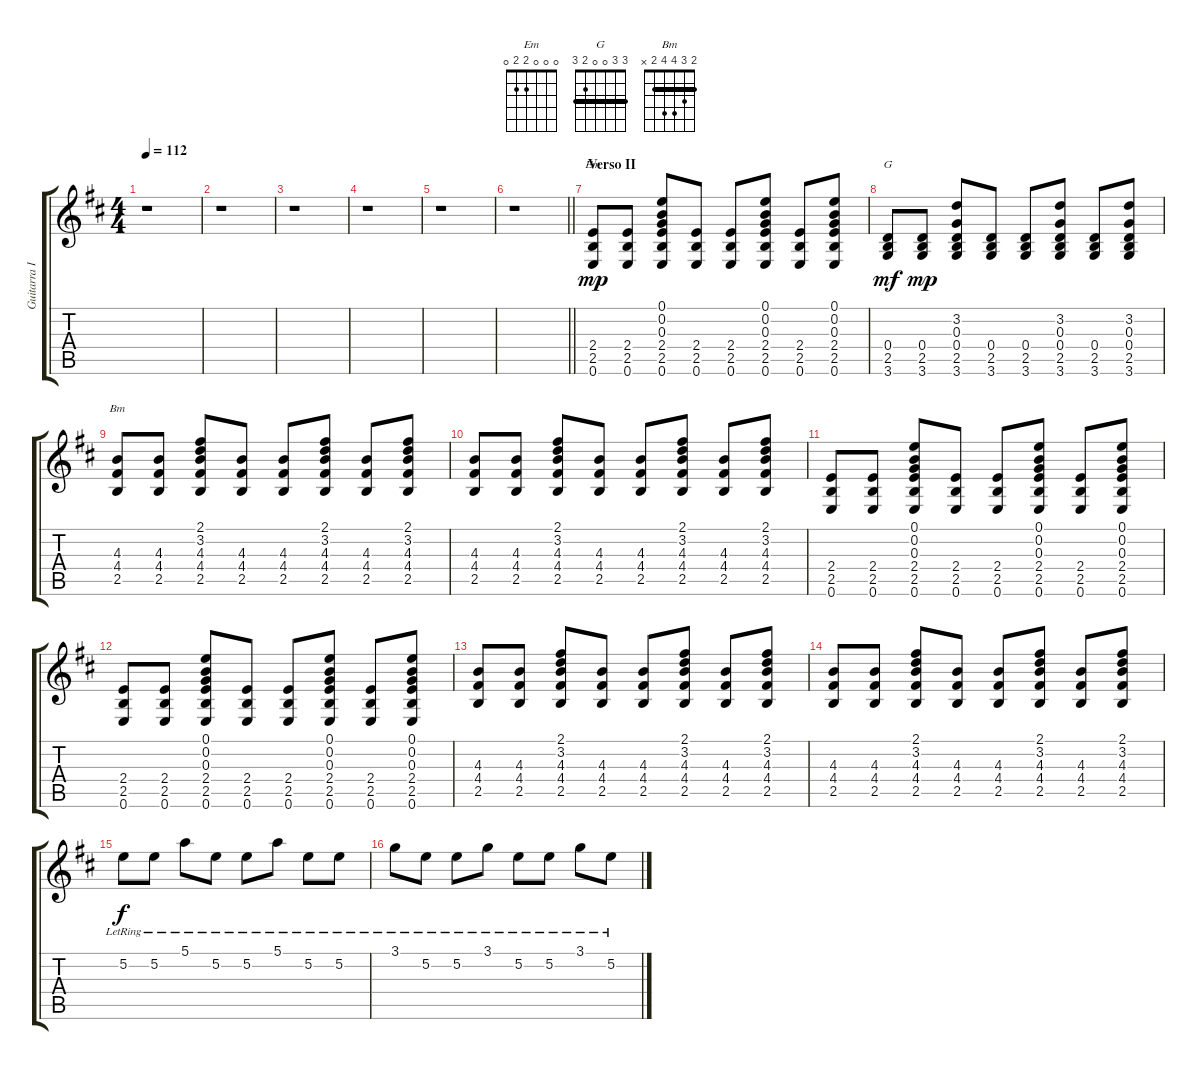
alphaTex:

\track ("Guitarra II" "Guitarra I") {instrument acousticguitarsteel}
\staff {score tabs}
\tuning (E4 B3 G3 D3 A2 E2) {hide}
\chord ("Em" 0 0 0 2 2 0)
\chord ("G" 3 3 0 0 2 3) {barre 3}
\chord ("Bm" 2 3 4 4 2 x) {barre 2}
\ts (4 4)
\tempo 112
\clef g2
\ks d
r.1{dy f} |
r.1 |
r.1 |
r.1 |
r.1 |
\barLineRight lightlight
r.1 |
\section ("" "Verso II")
(2.4 2.5 0.6).8{ch "Em" dy mp} (2.4 2.5 0.6).8 (0.1 0.2 0.3 2.4 2.5 0.6).8 (2.4 2.5 0.6).8 (2.4 2.5 0.6).8 (0.1 0.2 0.3 2.4 2.5 0.6).8 (2.4 2.5 0.6).8 (0.1 0.2 0.3 2.4 2.5 0.6).8 |
(0.4 2.5 3.6).8{ch "G" dy mf} (0.4 2.5 3.6).8{dy mp} (3.2 0.3 0.4 2.5 3.6).8 (0.4 2.5 3.6).8 (0.4 2.5 3.6).8 (3.2 0.3 0.4 2.5 3.6).8 (0.4 2.5 3.6).8 (3.2 0.3 0.4 2.5 3.6).8 |
(4.3 4.4 2.5).8{ch "Bm"} (4.3 4.4 2.5).8 (2.1 3.2 4.3 4.4 2.5).8 (4.3 4.4 2.5).8 (4.3 4.4 2.5).8 (2.1 3.2 4.3 4.4 2.5).8 (4.3 4.4 2.5).8 (2.1 3.2 4.3 4.4 2.5).8 |
(4.3 4.4 2.5).8 (4.3 4.4 2.5).8 (2.1 3.2 4.3 4.4 2.5).8 (4.3 4.4 2.5).8 (4.3 4.4 2.5).8 (2.1 3.2 4.3 4.4 2.5).8 (4.3 4.4 2.5).8 (2.1 3.2 4.3 4.4 2.5).8 |
(2.4 2.5 0.6).8 (2.4 2.5 0.6).8 (0.1 0.2 0.3 2.4 2.5 0.6).8 (2.4 2.5 0.6).8 (2.4 2.5 0.6).8 (0.1 0.2 0.3 2.4 2.5 0.6).8 (2.4 2.5 0.6).8 (0.1 0.2 0.3 2.4 2.5 0.6).8 |
(2.4 2.5 0.6).8 (2.4 2.5 0.6).8 (0.1 0.2 0.3 2.4 2.5 0.6).8 (2.4 2.5 0.6).8 (2.4 2.5 0.6).8 (0.1 0.2 0.3 2.4 2.5 0.6).8 (2.4 2.5 0.6).8 (0.1 0.2 0.3 2.4 2.5 0.6).8 |
(4.3 4.4 2.5).8 (4.3 4.4 2.5).8 (2.1 3.2 4.3 4.4 2.5).8 (4.3 4.4 2.5).8 (4.3 4.4 2.5).8 (2.1 3.2 4.3 4.4 2.5).8 (4.3 4.4 2.5).8 (2.1 3.2 4.3 4.4 2.5).8 |
(4.3 4.4 2.5).8 (4.3 4.4 2.5).8 (2.1 3.2 4.3 4.4 2.5).8 (4.3 4.4 2.5).8 (4.3 4.4 2.5).8 (2.1 3.2 4.3 4.4 2.5).8 (4.3 4.4 2.5).8 (2.1 3.2 4.3 4.4 2.5).8 |
5.2{lr}.8{dy f} 5.2{lr}.8 5.1{lr}.8 5.2{lr}.8 5.2{lr}.8 5.1{lr}.8 5.2{lr}.8 5.2{lr}.8 |
3.1{lr}.8 5.2{lr}.8 5.2{lr}.8 3.1{lr}.8 5.2{lr}.8 5.2{lr}.8 3.1{lr}.8 5.2{lr}.8
